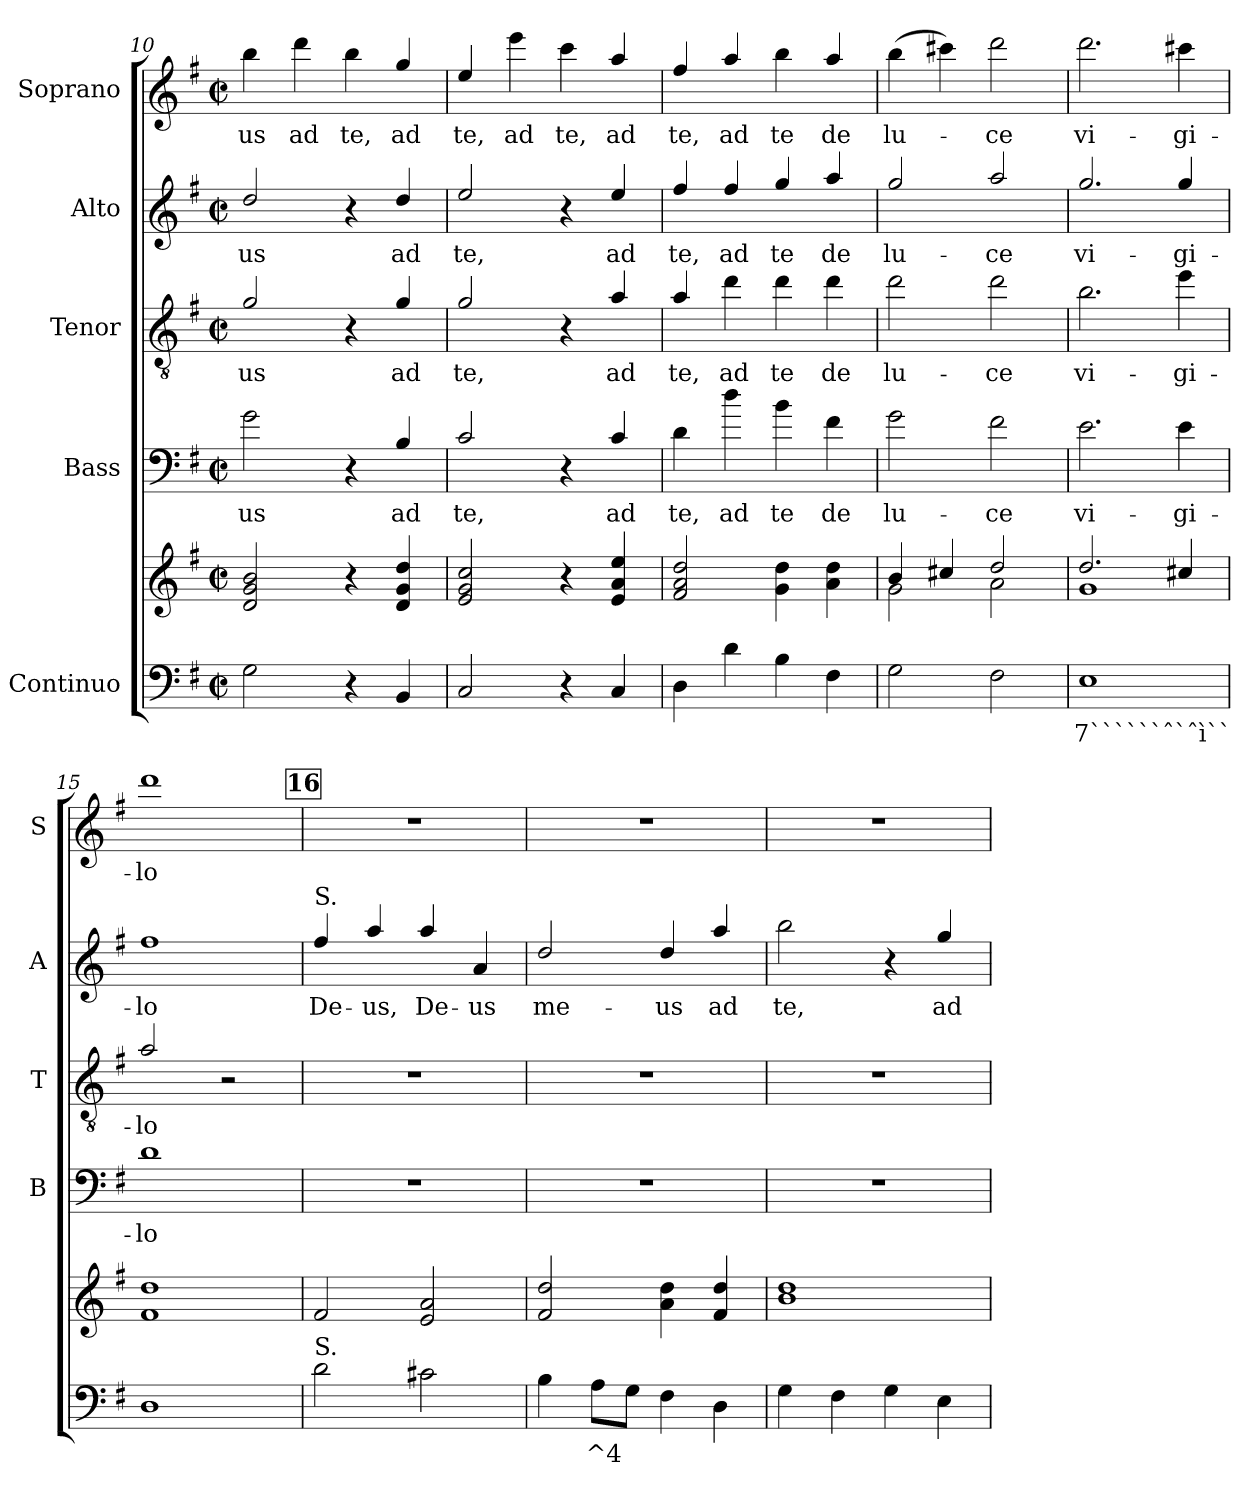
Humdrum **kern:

**kern	**text	**kern	**kern	**text	**kern	**text	**kern	**text	**kern	**text
*part5	*part5	*part5	*part4	*part4	*part3	*part3	*part2	*part2	*part1	*part1
*staff6	*staff6	*staff5	*staff4	*staff4	*staff3	*staff3	*staff2	*staff2	*staff1	*staff1
*I"Continuo	*	*	*I"Bass	*	*I"Tenor	*	*I"Alto	*	*I"Soprano	*
*	*	*	*I'B	*	*I'T	*	*I'A	*	*I'S	*
*clefF4	*	*clefG2	*clefF4	*	*clefGv2	*	*clefG2	*	*clefG2	*
*	*	*	*ITrd7c12	*	*ITrd7c12	*	*ITrd7c12	*	*ITrd7c12	*
*k[f#]	*	*k[f#]	*k[f#]	*	*k[f#]	*	*k[f#]	*	*k[f#]	*
*G:	*	*G:	*G:	*	*G:	*	*G:	*	*G:	*
*M2/2	*	*M2/2	*M2/2	*	*M2/2	*	*M2/2	*	*M2/2	*
*met(c|)	*	*met(c|)	*met(c|)	*	*met(c|)	*	*met(c|)	*	*met(c|)	*
=10	=10	=10	=10	=10	=10	=10	=10	=10	=10	=10
!	!	!	!	!LO:LY:b	!	!	!	!	!	!
!	!	!	!	!	!	!LO:LY:b	!	!	!	!
!	!	!	!	!	!	!	!	!LO:LY:b	!	!
!	!	!	!	!	!	!	!	!	!	!LO:LY:b
2G\	.	2d!/ 2g!/ 2b!/	2G\	-us	2G/	-us	2d/	-us	4b\	-us
!	!	!	!	!	!	!	!	!	!	!LO:LY:b
.	.	.	.	.	.	.	.	.	4dd\	ad
!	!	!	!	!	!	!	!	!	!	!LO:LY:b
4r	.	4r	4r	.	4r	.	4r	.	4b\	te,
!	!	!	!	!LO:LY:b	!	!	!	!	!	!
!	!	!	!	!	!	!LO:LY:b	!	!	!	!
!	!	!	!	!	!	!	!	!LO:LY:b	!	!
!	!	!	!	!	!	!	!	!	!	!LO:LY:b
4BB/	.	4d!/ 4g!/ 4dd!/	4BB/	ad	4G/	ad	4d/	ad	4g/	ad
=11	=11	=11	=11	=11	=11	=11	=11	=11	=11	=11
!	!	!	!	!LO:LY:b	!	!	!	!	!	!
!	!	!	!	!	!	!LO:LY:b	!	!	!	!
!	!	!	!	!	!	!	!	!LO:LY:b	!	!
!	!	!	!	!	!	!	!	!	!	!LO:LY:b
2C/	.	2e!/ 2g!/ 2cc!/	2C/	te,	2G/	te,	2e/	te,	4e/	te,
!	!	!	!	!	!	!	!	!	!	!LO:LY:b
.	.	.	.	.	.	.	.	.	4ee\	ad
!	!	!	!	!	!	!	!	!	!	!LO:LY:b
4r	.	4r	4r	.	4r	.	4r	.	4cc\	te,
!	!	!	!	!LO:LY:b	!	!	!	!	!	!
!	!	!	!	!	!	!LO:LY:b	!	!	!	!
!	!	!	!	!	!	!	!	!LO:LY:b	!	!
!	!	!	!	!	!	!	!	!	!	!LO:LY:b
4C/	.	4e!/ 4a!/ 4ee!/	4C/	ad	4A/	ad	4e/	ad	4a/	ad
=12	=12	=12	=12	=12	=12	=12	=12	=12	=12	=12
!	!	!	!	!LO:LY:b	!	!	!	!	!	!
!	!	!	!	!	!	!LO:LY:b	!	!	!	!
!	!	!	!	!	!	!	!	!LO:LY:b	!	!
!	!	!	!	!	!	!	!	!	!	!LO:LY:b
4D\	.	2f#!/ 2a!/ 2dd!/	4D\	te,	4A/	te,	4f#/	te,	4f#/	te,
!	!	!	!	!LO:LY:b	!	!	!	!	!	!
!	!	!	!	!	!	!LO:LY:b	!	!	!	!
!	!	!	!	!	!	!	!	!LO:LY:b	!	!
!	!	!	!	!	!	!	!	!	!	!LO:LY:b
4d\	.	.	4d\	ad	4d\	ad	4f#/	ad	4a/	ad
!	!	!	!	!LO:LY:b	!	!	!	!	!	!
!	!	!	!	!	!	!LO:LY:b	!	!	!	!
!	!	!	!	!	!	!	!	!LO:LY:b	!	!
!	!	!	!	!	!	!	!	!	!	!LO:LY:b
4B\	.	4g!\ 4dd!\	4B\	te	4d\	te	4g/	te	4b\	te
!	!	!	!	!LO:LY:b	!	!	!	!	!	!
!	!	!	!	!	!	!LO:LY:b	!	!	!	!
!	!	!	!	!	!	!	!	!LO:LY:b	!	!
!	!	!	!	!	!	!	!	!	!	!LO:LY:b
4F#\	.	4a!\ 4dd!\	4F#\	de	4d\	de	4a/	de	4a/	de
=13	=13	=13	=13	=13	=13	=13	=13	=13	=13	=13
*	*	*^	*	*	*	*	*	*	*	*
!	!	!	!	!	!LO:LY:b	!	!	!	!	!	!
!	!	!	!	!	!	!	!LO:LY:b	!	!	!	!
!	!	!	!	!	!	!	!	!	!LO:LY:b	!	!
!	!	!	!	!	!	!	!	!	!	!	!LO:LY:b
2G\	.	4b!/	2g!\	2G\	lu-	2d\	lu-	2g/	lu-	(>4b\	lu-
.	.	4cc#X!/	.	.	.	.	.	.	.	4cc#X\)	.
!	!	!	!	!	!LO:LY:b	!	!	!	!	!	!
!	!	!	!	!	!	!	!LO:LY:b	!	!	!	!
!	!	!	!	!	!	!	!	!	!LO:LY:b	!	!
!	!	!	!	!	!	!	!	!	!	!	!LO:LY:b
2F#\	.	2dd!/	2a!\	2F#\	-ce	2d\	-ce	2a/	-ce	2dd\	-ce
=14	=14	=14	=14	=14	=14	=14	=14	=14	=14	=14	=14
!	!LO:LY:b	!	!	!	!	!	!	!	!	!	!
!	!	!	!	!	!LO:LY:b	!	!	!	!	!	!
!	!	!	!	!	!	!	!LO:LY:b	!	!	!	!
!	!	!	!	!	!	!	!	!	!LO:LY:b	!	!
!	!	!	!	!	!	!	!	!	!	!	!LO:LY:b
1E	7``````ˆ`ˆì``	2.dd!/	1g!	2.E\	vi-	2.B\	vi-	2.g/	vi-	2.dd\	vi-
!	!	!	!	!	!LO:LY:b	!	!	!	!	!	!
!	!	!	!	!	!	!	!LO:LY:b	!	!	!	!
!	!	!	!	!	!	!	!	!	!LO:LY:b	!	!
!	!	!	!	!	!	!	!	!	!	!	!LO:LY:b
.	.	4cc#X!/	.	4E\	-gi-	4e\	-gi-	4g/	-gi-	4cc#X\	-gi-
*	*	*v	*v	*	*	*	*	*	*	*	*
=15	=15	=15	=15	=15	=15	=15	=15	=15	=15	=15
!	!	!	!	!LO:LY:b	!	!	!	!	!	!
!	!	!	!	!	!	!LO:LY:b	!	!	!	!
!	!	!	!	!	!	!	!	!LO:LY:b	!	!
!	!	!	!	!	!	!	!	!	!	!LO:LY:b
1D	.	1f#! 1dd!	1D	-lo	2A/	-lo	1f#	-lo	1dd	-lo
.	.	.	.	.	2r	.	.	.	.	.
!!LO:REH:place=s1:a:B:fs=8.3:t=16
=16	=16	=16	=16	=16	=16	=16	=16	=16	=16	=16
!	!	!	!	!	!	!	!LO:TX:a:t=S.	!	!	!
!LO:TX:a:t=S.	!	!	!	!	!	!	!	!	!	!
!	!	!	!	!	!	!	!	!LO:LY:b	!	!
2d\	.	2f#!/	1r	.	1r	.	4f#/	De-	1r	.
!	!	!	!	!	!	!	!	!LO:LY:b	!	!
.	.	.	.	.	.	.	4a/	-us,	.	.
!	!	!	!	!	!	!	!	!LO:LY:b	!	!
2c#X\	.	2e!/ 2a!/	.	.	.	.	4a/	De-	.	.
!	!	!	!	!	!	!	!	!LO:LY:b	!	!
.	.	.	.	.	.	.	4A/	-us	.	.
=17	=17	=17	=17	=17	=17	=17	=17	=17	=17	=17
!	!	!	!	!	!	!	!	!LO:LY:b	!	!
4B\	.	2f#!/ 2dd!/	1r	.	1r	.	2d/	me-	1r	.
!	!LO:LY:b	!	!	!	!	!	!	!	!	!
8A\L	^4	.	.	.	.	.	.	.	.	.
8G\J	.	.	.	.	.	.	.	.	.	.
!	!	!	!	!	!	!	!	!LO:LY:b	!	!
4F#\	.	4a!\ 4dd!\	.	.	.	.	4d/	-us	.	.
!	!	!	!	!	!	!	!	!LO:LY:b	!	!
4D\	.	4f#!/ 4dd!/	.	.	.	.	4a/	ad	.	.
!!LO:PB:g=z
=18	=18	=18	=18	=18	=18	=18	=18	=18	=18	=18
!	!	!	!	!	!	!	!	!LO:LY:b	!	!
4G\	.	1b! 1dd!	1r	.	1r	.	2b\	te,	1r	.
4F#\	.	.	.	.	.	.	.	.	.	.
4G\	.	.	.	.	.	.	4r	.	.	.
!	!	!	!	!	!	!	!	!LO:LY:b	!	!
4E\	.	.	.	.	.	.	4g/	ad	.	.
=	=	=	=	=	=	=	=	=	=	=
*-	*-	*-	*-	*-	*-	*-	*-	*-	*-	*-
